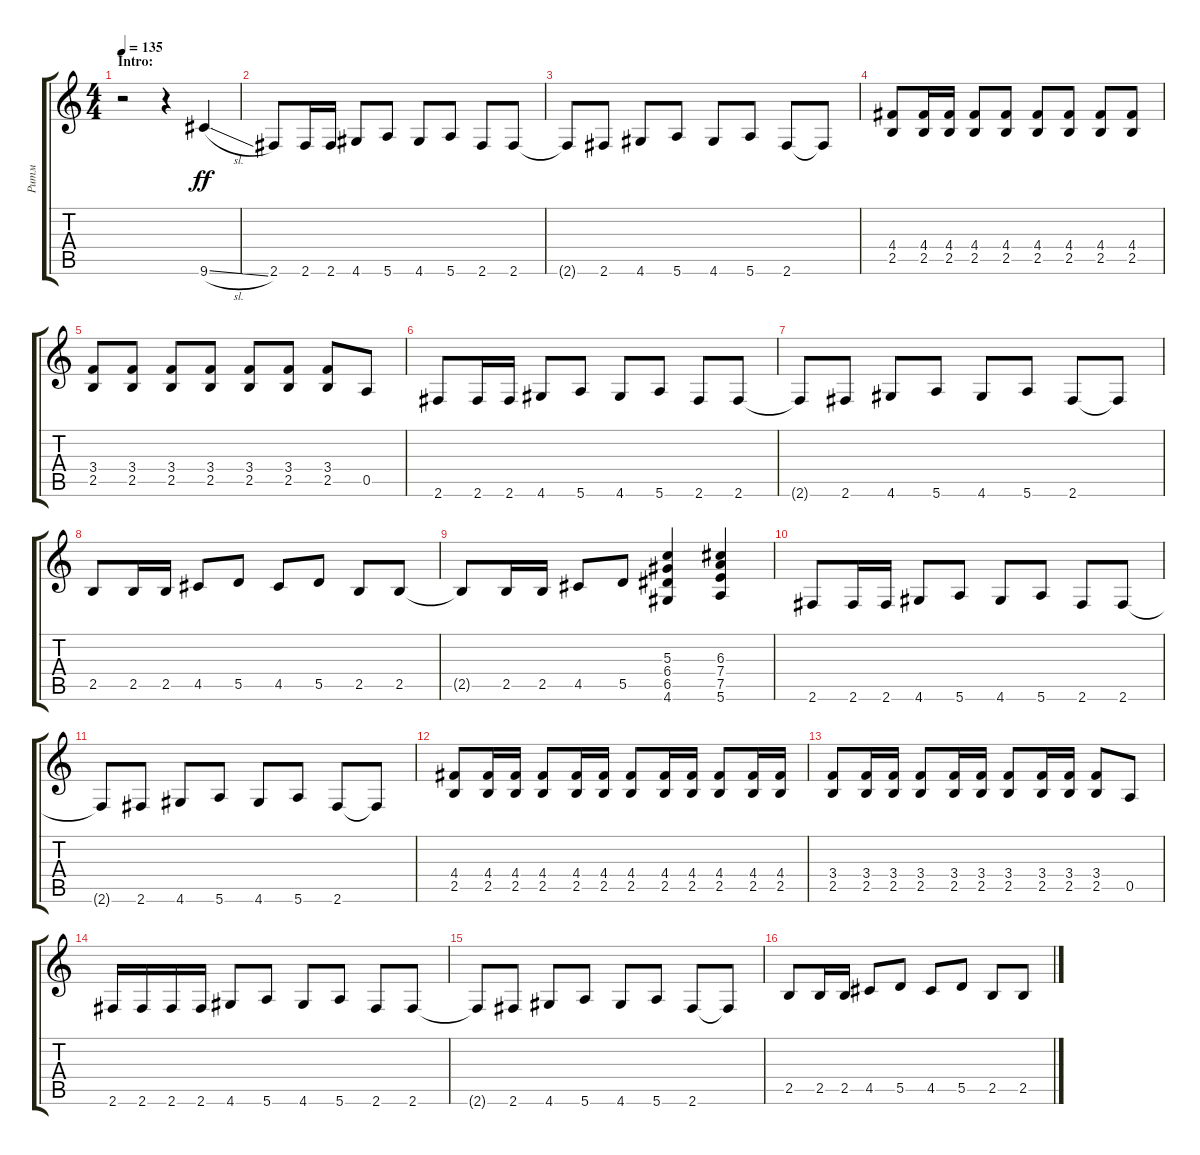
\track ("Ритм" "Ритм") {instrument acousticguitarsteel}
\staff {score tabs}
\tuning (E4 B3 G3 D3 A2 E2) {hide}
\ts (4 4)
\section ("" "Intro:")
\tempo 135
\clef g2
\ks c
r.2{dy ff instrument acousticguitarsteel} r.4 9.6{sl}.4 |
2.6.8 2.6.16 2.6.16 4.6.8 5.6.8 4.6.8 5.6.8 2.6.8 2.6.8 |
2.6{t}.8 2.6.8 4.6.8 5.6.8 4.6.8 5.6.8 2.6.8 2.6{t}.8 |
(4.4 2.5).8 (4.4 2.5).16 (4.4 2.5).16 (4.4 2.5).8 (4.4 2.5).8 (4.4 2.5).8 (4.4 2.5).8 (4.4 2.5).8 (4.4 2.5).8 |
(3.4 2.5).8 (3.4 2.5).8 (3.4 2.5).8 (3.4 2.5).8 (3.4 2.5).8 (3.4 2.5).8 (3.4 2.5).8 0.5.8 |
2.6.8 2.6.16 2.6.16 4.6.8 5.6.8 4.6.8 5.6.8 2.6.8 2.6.8 |
2.6{t}.8 2.6.8 4.6.8 5.6.8 4.6.8 5.6.8 2.6.8 2.6{t}.8 |
2.5.8 2.5.16 2.5.16 4.5.8 5.5.8 4.5.8 5.5.8 2.5.8 2.5.8 |
2.5{t}.8 2.5.16 2.5.16 4.5.8 5.5.8 (5.3 6.4 6.5 4.6).4 (6.3 7.4 7.5 5.6).4 |
2.6.8 2.6.16 2.6.16 4.6.8 5.6.8 4.6.8 5.6.8 2.6.8 2.6.8 |
2.6{t}.8 2.6.8 4.6.8 5.6.8 4.6.8 5.6.8 2.6.8 2.6{t}.8 |
(4.4 2.5).8 (4.4 2.5).16 (4.4 2.5).16 (4.4 2.5).8 (4.4 2.5).16 (4.4 2.5).16 (4.4 2.5).8 (4.4 2.5).16 (4.4 2.5).16 (4.4 2.5).8 (4.4 2.5).16 (4.4 2.5).16 |
(3.4 2.5).8 (3.4 2.5).16 (3.4 2.5).16 (3.4 2.5).8 (3.4 2.5).16 (3.4 2.5).16 (3.4 2.5).8 (3.4 2.5).16 (3.4 2.5).16 (3.4 2.5).8 0.5.8 |
2.6.16 2.6.16 2.6.16 2.6.16 4.6.8 5.6.8 4.6.8 5.6.8 2.6.8 2.6.8 |
2.6{t}.8 2.6.8 4.6.8 5.6.8 4.6.8 5.6.8 2.6.8 2.6{t}.8 |
2.5.8 2.5.16 2.5.16 4.5.8 5.5.8 4.5.8 5.5.8 2.5.8 2.5.8
